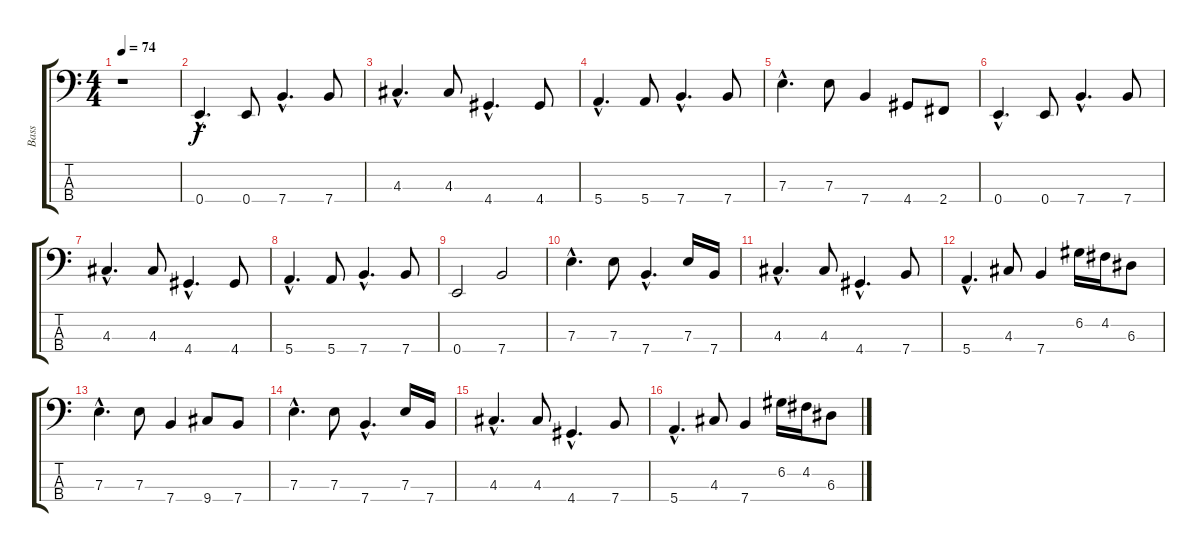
\track ("Bass" "Bass") {instrument electricbassfinger}
\staff {score tabs}
\tuning (G2 D2 A1 E1) {hide}
\ts (4 4)
\tempo 74
\clef f4
\ks c
r.1{dy f instrument electricbassfinger} |
0.4{hac}.4{d} 0.4.8 7.4{hac}.4{d} 7.4.8 |
4.3{hac}.4{d} 4.3.8 4.4{hac}.4{d} 4.4.8 |
5.4{hac}.4{d} 5.4.8 7.4{hac}.4{d} 7.4.8 |
7.3{hac}.4{d} 7.3.8 7.4.4 4.4.8 2.4.8 |
0.4{hac}.4{d} 0.4.8 7.4{hac}.4{d} 7.4.8 |
4.3{hac}.4{d} 4.3.8 4.4{hac}.4{d} 4.4.8 |
5.4{hac}.4{d} 5.4.8 7.4{hac}.4{d} 7.4.8 |
0.4.2 7.4.2 |
7.3{hac}.4{d} 7.3.8 7.4{hac}.4{d} 7.3.16 7.4.16 |
4.3{hac}.4{d} 4.3.8 4.4{hac}.4{d} 7.4.8 |
5.4{hac}.4{d} 4.3.8 7.4.4 6.2.16 4.2.16 6.3.8 |
7.3{hac}.4{d} 7.3.8 7.4.4 9.4.8 7.4.8 |
7.3{hac}.4{d} 7.3.8 7.4{hac}.4{d} 7.3.16 7.4.16 |
4.3{hac}.4{d} 4.3.8 4.4{hac}.4{d} 7.4.8 |
5.4{hac}.4{d} 4.3.8 7.4.4 6.2.16 4.2.16 6.3.8
